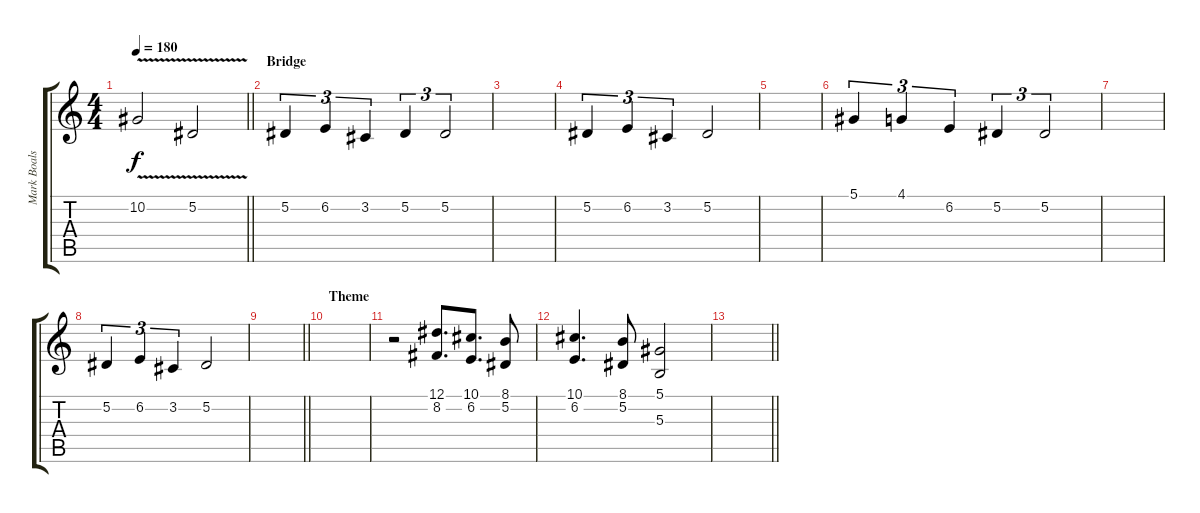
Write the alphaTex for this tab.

\track ("Mark Boals" "Mark Boals") {instrument lead2sawtooth}
\staff {score tabs}
\tuning (Eb4 Bb3 Gb3 Db3 Ab2 Eb2) {hide}
\ts (4 4)
\tempo 180
\clef g2
\barLineRight lightlight
\ks c
10.2{v}.2{dy f} 5.2{v}.2 |
\section ("" "Bridge")
5.2.4{tu (3 2)} 6.2.4{tu (3 2)} 3.2.4{tu (3 2)} 5.2.4{tu (3 2)} 5.2.2{tu (3 2)} |
|
5.2.4{tu (3 2)} 6.2.4{tu (3 2)} 3.2.4{tu (3 2)} 5.2.2 |
|
5.1.4{tu (3 2)} 4.1.4{tu (3 2)} 6.2.4{tu (3 2)} 5.2.4{tu (3 2)} 5.2.2{tu (3 2)} |
|
5.2.4{tu (3 2)} 6.2.4{tu (3 2)} 3.2.4{tu (3 2)} 5.2.2 |
\barLineRight lightlight
|
\section ("" "Theme")
|
r.2 (12.1 8.2).8{d} (10.1 6.2).8{d} (8.1 5.2).8 |
(10.1 6.2).4{d} (8.1 5.2).8 (5.1 5.3).2 |
\barLineRight lightlight
